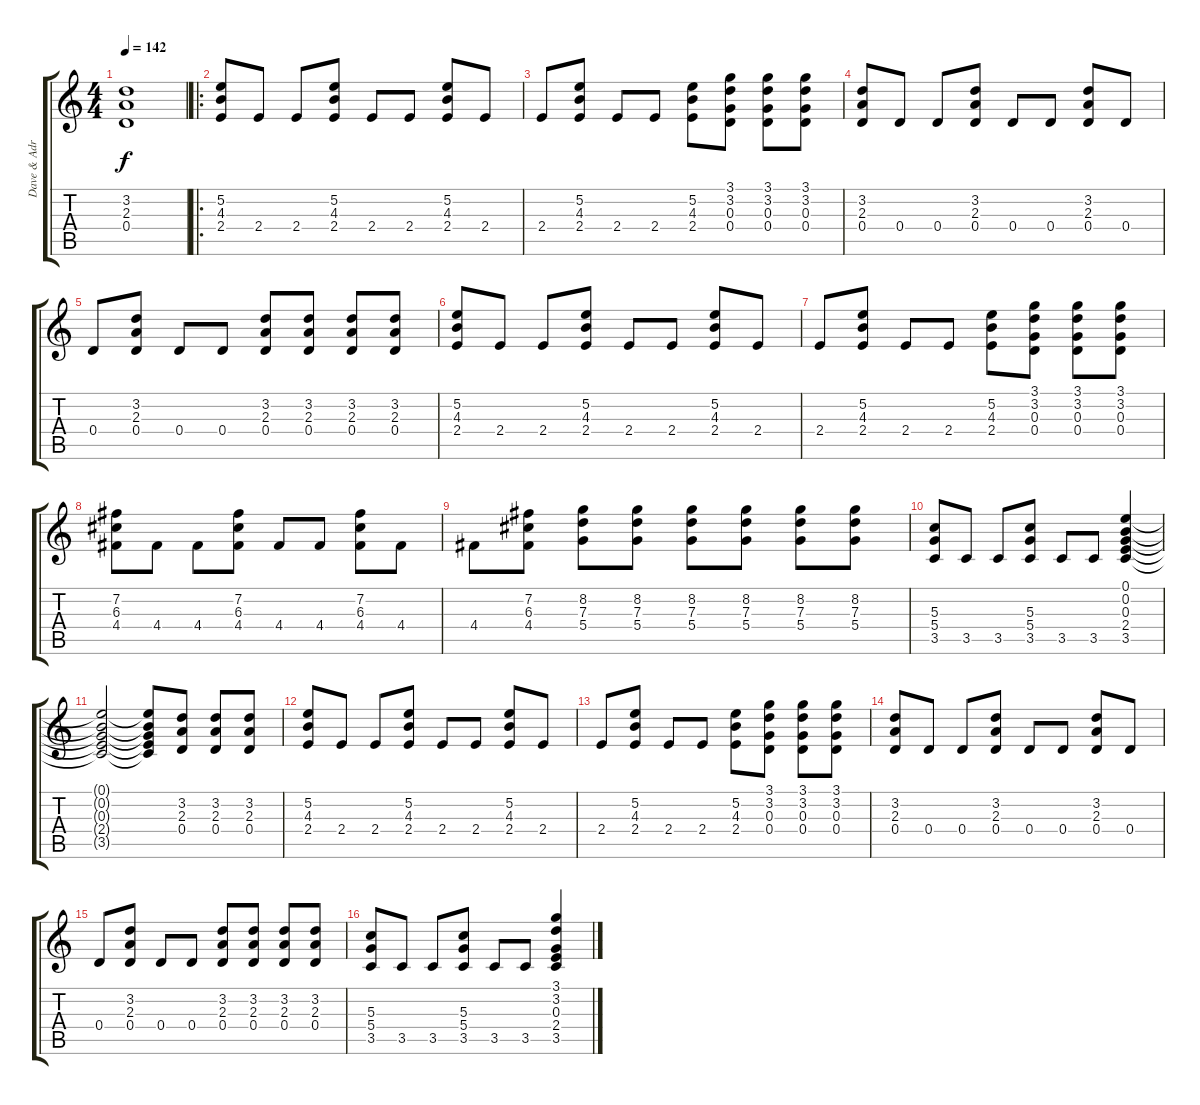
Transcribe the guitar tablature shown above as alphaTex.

\track ("Dave & Adrian (Rhythm Guitar)" "Dave & Adr") {instrument distortionguitar}
\staff {score tabs}
\tuning (E4 B3 G3 D3 A2 E2) {hide}
\ts (4 4)
\tempo 142
\clef g2
\ks c
(3.2{t} 2.3{t} 0.4{t}).1{dy f} |
\ro
(5.2 4.3 2.4).8 2.4.8 2.4.8 (5.2 4.3 2.4).8 2.4.8 2.4.8 (5.2 4.3 2.4).8 2.4.8 |
2.4.8 (5.2 4.3 2.4).8 2.4.8 2.4.8 (5.2 4.3 2.4).8 (3.1 3.2 0.3 0.4).8 (3.1 3.2 0.3 0.4).8 (3.1 3.2 0.3 0.4).8 |
(3.2 2.3 0.4).8 0.4.8 0.4.8 (3.2 2.3 0.4).8 0.4.8 0.4.8 (3.2 2.3 0.4).8 0.4.8 |
0.4.8 (3.2 2.3 0.4).8 0.4.8 0.4.8 (3.2 2.3 0.4).8 (3.2 2.3 0.4).8 (3.2 2.3 0.4).8 (3.2 2.3 0.4).8 |
(5.2 4.3 2.4).8 2.4.8 2.4.8 (5.2 4.3 2.4).8 2.4.8 2.4.8 (5.2 4.3 2.4).8 2.4.8 |
2.4.8 (5.2 4.3 2.4).8 2.4.8 2.4.8 (5.2 4.3 2.4).8 (3.1 3.2 0.3 0.4).8 (3.1 3.2 0.3 0.4).8 (3.1 3.2 0.3 0.4).8 |
(7.2 6.3 4.4).8 4.4.8 4.4.8 (7.2 6.3 4.4).8 4.4.8 4.4.8 (7.2 6.3 4.4).8 4.4.8 |
4.4.8 (7.2 6.3 4.4).8 (8.2 7.3 5.4).8 (8.2 7.3 5.4).8 (8.2 7.3 5.4).8 (8.2 7.3 5.4).8 (8.2 7.3 5.4).8 (8.2 7.3 5.4).8 |
(5.3 5.4 3.5).8 3.5.8 3.5.8 (5.3 5.4 3.5).8 3.5.8 3.5.8 (0.1 0.2 0.3 2.4 3.5).4 |
(0.1{t} 0.2{t} 0.3{t} 2.4{t} 3.5{t}).2 (0.1{t} 0.2{t} 0.3{t} 2.4{t} 3.5{t}).8 (3.2 2.3 0.4).8 (3.2 2.3 0.4).8 (3.2 2.3 0.4).8 |
(5.2 4.3 2.4).8 2.4.8 2.4.8 (5.2 4.3 2.4).8 2.4.8 2.4.8 (5.2 4.3 2.4).8 2.4.8 |
2.4.8 (5.2 4.3 2.4).8 2.4.8 2.4.8 (5.2 4.3 2.4).8 (3.1 3.2 0.3 0.4).8 (3.1 3.2 0.3 0.4).8 (3.1 3.2 0.3 0.4).8 |
(3.2 2.3 0.4).8 0.4.8 0.4.8 (3.2 2.3 0.4).8 0.4.8 0.4.8 (3.2 2.3 0.4).8 0.4.8 |
0.4.8 (3.2 2.3 0.4).8 0.4.8 0.4.8 (3.2 2.3 0.4).8 (3.2 2.3 0.4).8 (3.2 2.3 0.4).8 (3.2 2.3 0.4).8 |
(5.3 5.4 3.5).8 3.5.8 3.5.8 (5.3 5.4 3.5).8 3.5.8 3.5.8 (3.1 3.2 0.3 2.4 3.5).4
